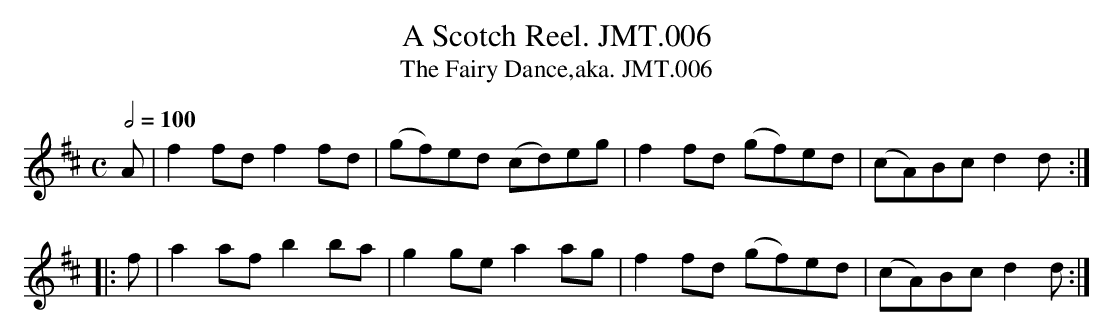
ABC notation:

X:1
T:Scotch Reel. JMT.006, A
T:Fairy Dance,aka. JMT.006, The
M:C
L:1/8
Q:1/2=100
K:D
A |  f2fd  f2fd |  (gf)ed (cd)eg | f2 fd (gf)ed | (cA)Bc d2d :|
|:f| a2 af b2 ba | g2 ge a2 ag | f2 fd (gf)ed | (cA)Bc d2 d:|
